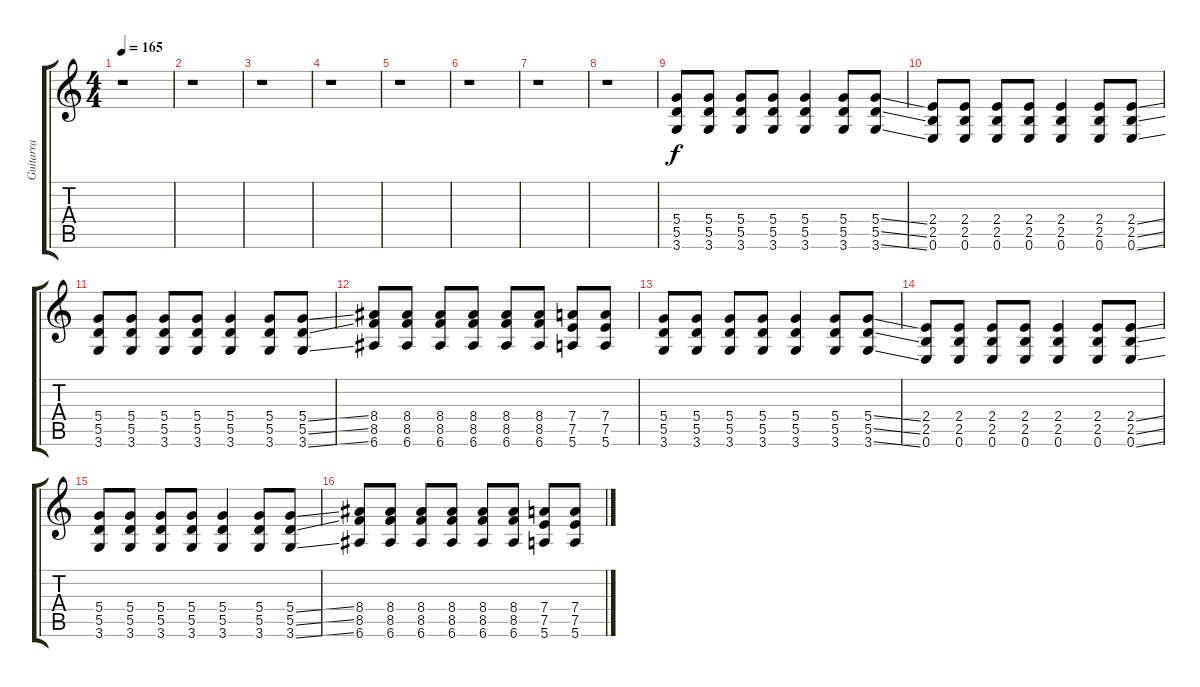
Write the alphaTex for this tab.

\track ("Guitarra" "Guitarra") {instrument overdrivenguitar}
\staff {score tabs}
\tuning (E4 B3 G3 D3 A2 E2) {hide}
\ts (4 4)
\tempo 165
\clef g2
\ks c
r.1{dy f instrument overdrivenguitar} |
r.1 |
r.1 |
r.1 |
r.1 |
r.1 |
r.1 |
r.1 |
(5.4 5.5 3.6).8{volume 11} (5.4 5.5 3.6).8 (5.4 5.5 3.6).8 (5.4 5.5 3.6).8 (5.4 5.5 3.6).4 (5.4 5.5 3.6).8 (5.4{ss} 5.5{ss} 3.6{ss}).8 |
(2.4 2.5 0.6).8 (2.4 2.5 0.6).8 (2.4 2.5 0.6).8 (2.4 2.5 0.6).8 (2.4 2.5 0.6).4 (2.4 2.5 0.6).8 (2.4{ss} 2.5{ss} 0.6{ss}).8 |
(5.4 5.5 3.6).8 (5.4 5.5 3.6).8 (5.4 5.5 3.6).8 (5.4 5.5 3.6).8 (5.4 5.5 3.6).4 (5.4 5.5 3.6).8 (5.4{ss} 5.5{ss} 3.6{ss}).8 |
(8.4 8.5 6.6).8 (8.4 8.5 6.6).8 (8.4 8.5 6.6).8 (8.4 8.5 6.6).8 (8.4 8.5 6.6).8 (8.4 8.5 6.6).8 (7.4 7.5 5.6).8 (7.4 7.5 5.6).8 |
(5.4 5.5 3.6).8 (5.4 5.5 3.6).8 (5.4 5.5 3.6).8 (5.4 5.5 3.6).8 (5.4 5.5 3.6).4 (5.4 5.5 3.6).8 (5.4{ss} 5.5{ss} 3.6{ss}).8 |
(2.4 2.5 0.6).8 (2.4 2.5 0.6).8 (2.4 2.5 0.6).8 (2.4 2.5 0.6).8 (2.4 2.5 0.6).4 (2.4 2.5 0.6).8 (2.4{ss} 2.5{ss} 0.6{ss}).8 |
(5.4 5.5 3.6).8 (5.4 5.5 3.6).8 (5.4 5.5 3.6).8 (5.4 5.5 3.6).8 (5.4 5.5 3.6).4 (5.4 5.5 3.6).8 (5.4{ss} 5.5{ss} 3.6{ss}).8 |
(8.4 8.5 6.6).8 (8.4 8.5 6.6).8 (8.4 8.5 6.6).8 (8.4 8.5 6.6).8 (8.4 8.5 6.6).8 (8.4 8.5 6.6).8 (7.4 7.5 5.6).8 (7.4 7.5 5.6).8
